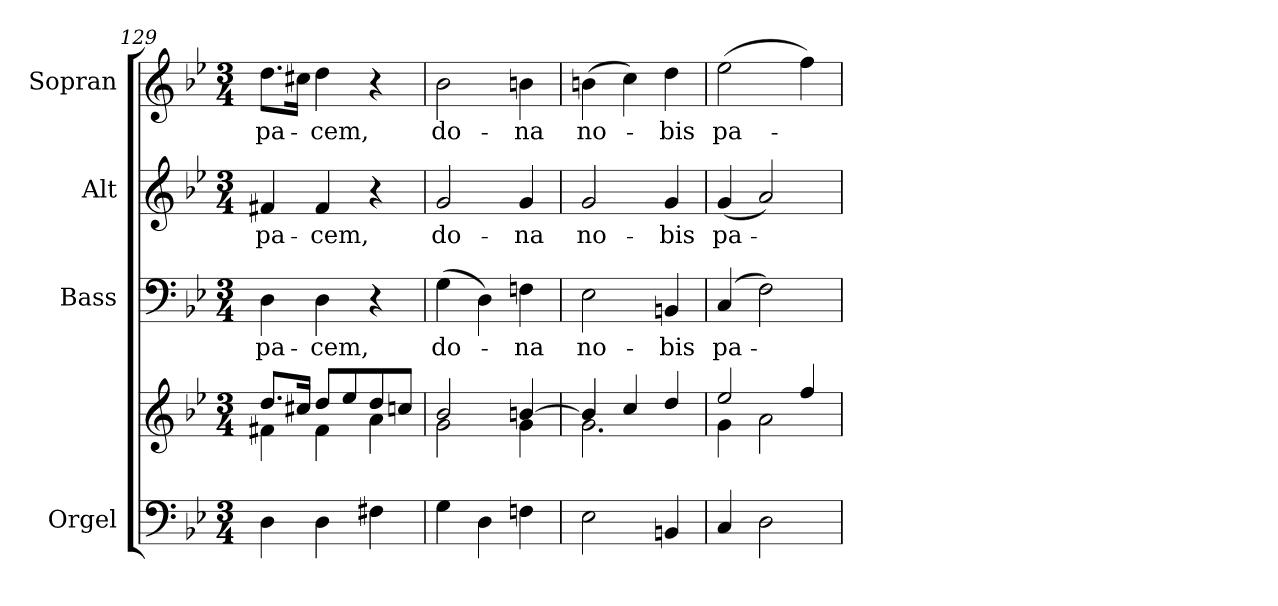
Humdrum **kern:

**kern	**kern	**kern	**text	**kern	**text	**kern	**text
*part4	*part4	*part3	*part3	*part2	*part2	*part1	*part1
*staff5	*staff4	*staff3	*staff3	*staff2	*staff2	*staff1	*staff1
*I"Orgel	*	*I"Bass	*	*I"Alt	*	*I"Sopran	*
*I'Org.	*	*I'B.	*	*I'A.	*	*I'S.	*
!!LO:LB:g=z
*clefF4	*clefG2	*clefF4	*	*clefG2	*	*clefG2	*
*k[b-e-]	*k[b-e-]	*k[b-e-]	*	*k[b-e-]	*	*k[b-e-]	*
*B-:	*B-:	*B-:	*	*B-:	*	*B-:	*
*M3/4	*M3/4	*M3/4	*	*M3/4	*	*M3/4	*
=129	=129	=129	=129	=129	=129	=129	=129
*	*^	*	*	*	*	*	*
!	!	!	!	!LO:LY:b	!	!LO:LY:b	!	!LO:LY:b
4D\	8.dd/L	4f#X\	4D\	pa-	4f#X/	pa-	8.dd\L	pa-
.	16cc#X/Jk	.	.	.	.	.	16cc#X\Jk	.
!	!	!	!	!LO:LY:b	!	!LO:LY:b	!	!LO:LY:b
4D\	8dd/L	4f#\	4D\	-cem,	4f#/	-cem,	4dd\	-cem,
.	8ee-/	.	.	.	.	.	.	.
4F#X\	8dd/	4a\	4r	.	4r	.	4r	.
.	8ccn/J	.	.	.	.	.	.	.
=130	=130	=130	=130	=130	=130	=130	=130	=130
!	!	!	!	!LO:LY:b	!	!LO:LY:b	!	!LO:LY:b
4G\	2b-/	2g\	(>4G\	do-	2g/	do-	2b-\	do-
4D\	.	.	4D\)	.	.	.	.	.
!	!	!	!	!LO:LY:b	!	!LO:LY:b	!	!LO:LY:b
4Fn\	[>4bn/	4g\	4Fn\	-na	4g/	-na	4bn\	-na
=131	=131	=131	=131	=131	=131	=131	=131	=131
!	!	!	!	!LO:LY:b	!	!LO:LY:b	!	!LO:LY:b
2E-\	4b/]	2.g\	2E-\	no-	2g/	no-	(>4bn\	no-
.	4cc/	.	.	.	.	.	4cc\)	.
!	!	!	!	!LO:LY:b	!	!LO:LY:b	!	!LO:LY:b
4BBn/	4dd/	.	4BBn/	-bis	4g/	-bis	4dd\	-bis
=132	=132	=132	=132	=132	=132	=132	=132	=132
!	!	!	!	!LO:LY:b	!	!LO:LY:b	!	!LO:LY:b
4C/	2ee-/	4g\	(4C/	pa-	(<4g/	pa-	(>2ee-\	pa-
2D\	.	2a\	2F\)	.	2a/)	.	.	.
.	4ff/	.	.	.	.	.	4ff\)	.
*	*v	*v	*	*	*	*	*	*
=	=	=	=	=	=	=	=
*-	*-	*-	*-	*-	*-	*-	*-
